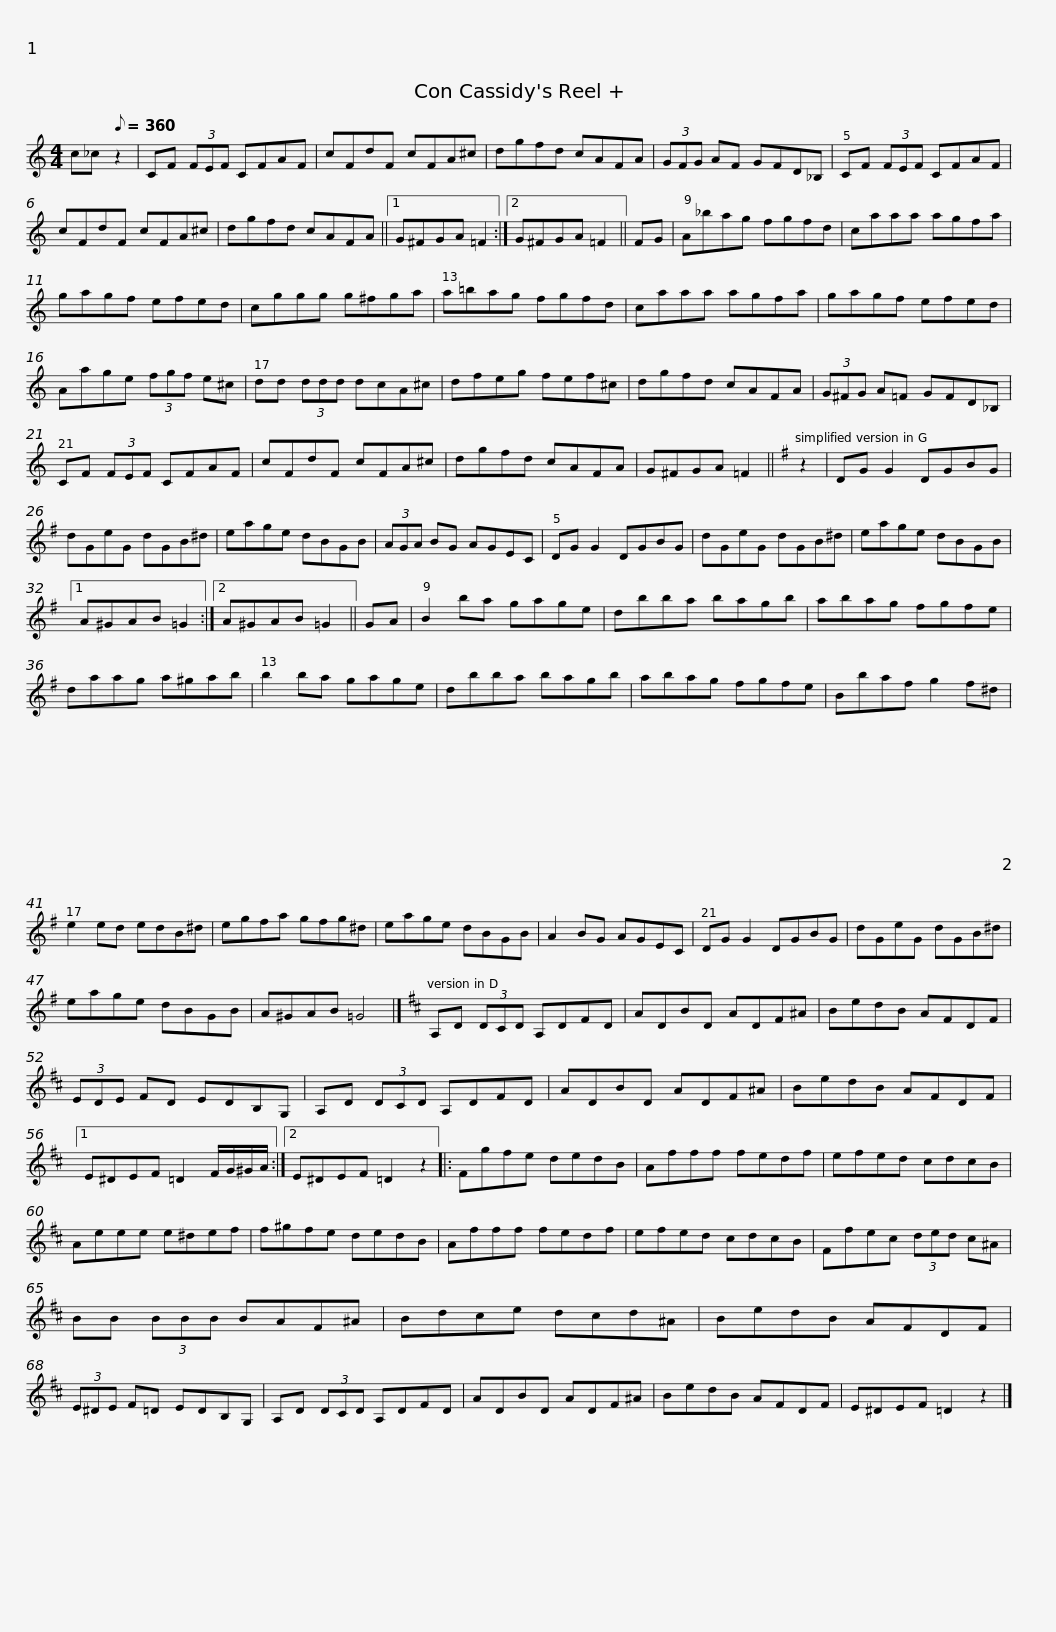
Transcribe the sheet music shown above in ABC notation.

X:1
L:1/8
M:4/4
I:linebreak $
K:C
V:1 treble
V:1
 c_c[Q:1/8=360] z2 | CF (3FEF CFAF | cFdF cFA^c | dgfd cAFA | (3GFG AF GFD_B, |$ %5
 CF (3FEF CFAF | cFdF cFA^c | dgfd cAFA ||1 G^FGA =F2 :|2 G^FGA =F2 || %10
 FG |$ A_bag fgfd | caaa agfa | gagf efed | cggg g^fga | %15
 a=bag fgfd |$ caaa agfa | gagf efed | Aage (3fgf e^c | dd (3ddd dcA^c | %20
 dfeg fef^c |$ dgfd cAFA | (3G^FG A=F GFD_B, | CF (3FEF CFAF | cFdF cFA^c | %25
 dgfd cAFA |$ G^FGA =F2 ||[K:G] z2 | DG G2 DGBG | dGeG dGB^d | %30
 eage dBGB | (3AGA BG AGEC |$ DG G2 DGBG | dGeG dGB^d | eage dBGB |1 %35
 A^GAB =G2 :|2 A^GAB =G2 || GA |$ B2 ba gage | dbba bagb | %40
 abag fgfe | daag a^gab | b2 ba gage |$ dbba bagb | abag fgfe | %45
 Bbaf g2 f^d | e2 ed edB^d | egfa gfg^d |$ eage dBGB | A2 BG AGEC | %50
 DG G2 DGBG | dGeG dGB^d | eage dBGB |$ A^GAB =G4 |][K:D] A,D (3DCD A,DFD | %55
 ADBD ADF^A | BedB AFDF | (3EDE FD EDB,G, |$ A,D (3DCD A,DFD | ADBD ADF^A | %60
 BedB AFDF |1 E^DEF =D2 F/G/^G/A/ :|2 E^DEF =D2 z2 |:$ Fgfe dedB | Afff fedf | %65
 efed cdcB | Aeee e^def | f^gfe dedB |$ Afff fedf | efed cdcB | %70
 Ffec (3ded c^A | BB (3BBB BAF^A | Bdce dcd^A |$ BedB AFDF | (3E^DE F=D EDB,G, | %75
 A,D (3DCD A,DFD | ADBD ADF^A | BedB AFDF |$ E^DEF =D2 z2 |] %79
